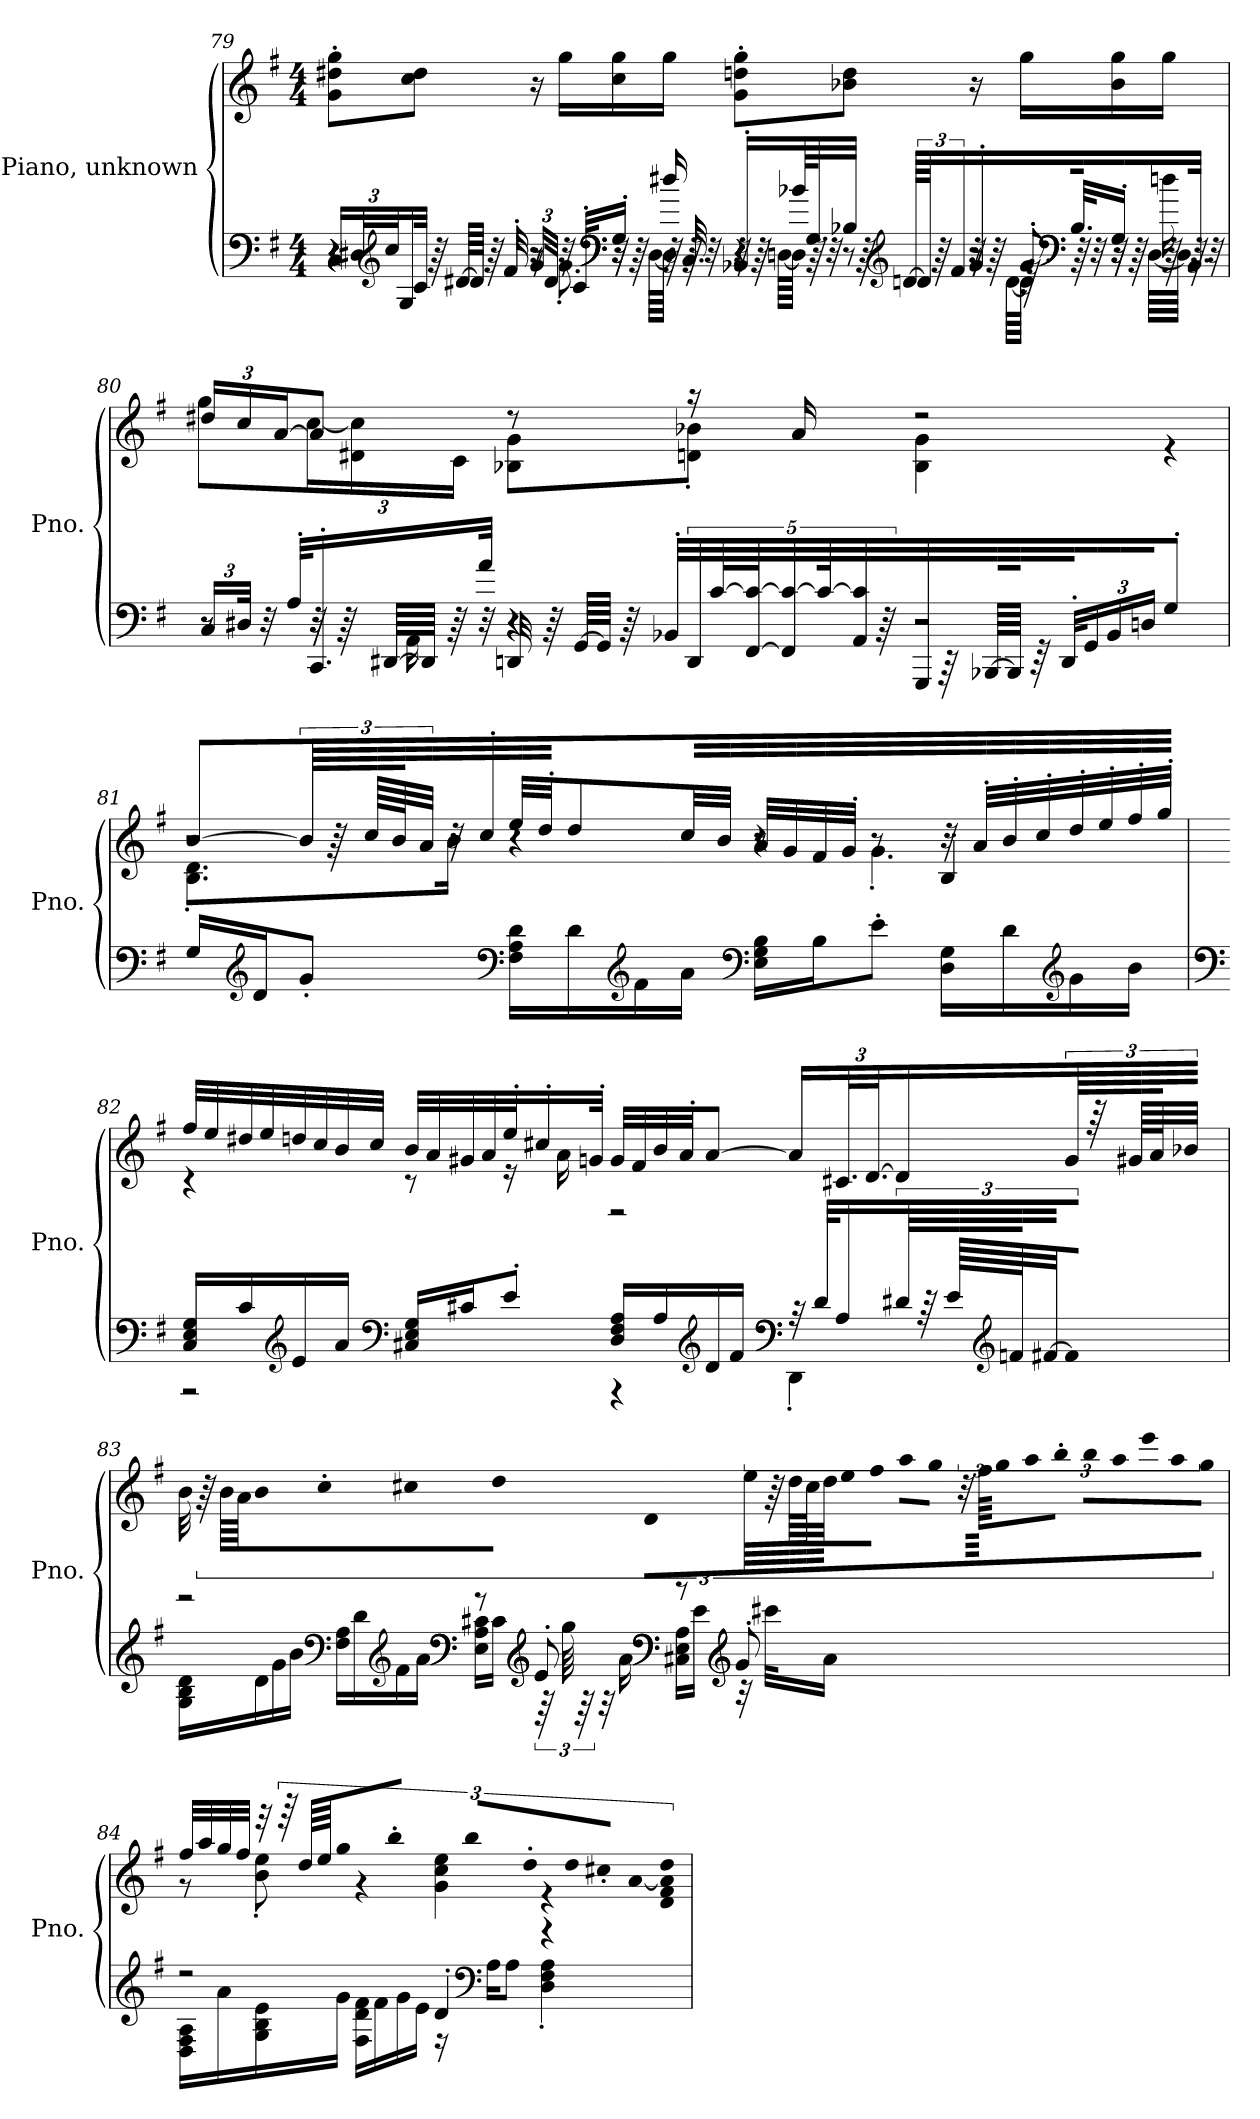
**kern	**kern
*part1	*part1
*staff2	*staff1
*I"Piano, unknown	*
*I'Pno.	*
!!LO:LB:g=z
*clefF4	*clefG2
*k[f#]	*k[f#]
*M4/4	*M4/4
=79	=79
*^	*
*	*^	*
*	*	*Xbrackettup	*
*	*	*^	*
4r	4r	24C/LL	4r	8g\' 8dd#X\' 8gg\'L
.	.	48D#X/L	.	.
*clefG2	*	*	*	*
.	.	48cc/J	.	.
.	.	24G/	.	.
.	.	32c/JJk	.	8cc\ 8dd#\J
.	.	64r	.	.
.	.	[64d#X/LLLL	.	.
.	.	64d#/JJJJ]	.	.
.	.	64r	.	.
.	.	32f#'/	.	.
8r	16r	24g/LL	8r	16r
.	.	48d#/JJk	.	.
.	8.g'\	32r	.	16gg\LL
.	.	32c'/KLL	.	.
*clefF4	*	*	*	*
16r	.	16G'/JJ	32r	16cc\ 16gg\
.	.	.	64r	.
.	.	.	[64D#\LLLL	.
16dd#X/	.	64r	64D#\JJJJ]	16gg\JJ
.	.	32.C/	64r	.
.	.	.	32r	.
4r	4r	16BB-X'/LL	32r	8g\' 8ddn\' 8gg\'L
.	.	.	64r	.
.	.	.	[64Dn\LLLL	.
.	.	64b-X/KL	64D\JJJJ]	.
.	.	32.G/	64r	.
.	.	.	32r	.
.	.	32B-X/JJJ	8r	8b-X\ 8dd\J
.	.	64r	.	.
*clefG2	*	*	*	*
.	.	[64dn/LLLL	.	.
*	*	*brackettup	*	*
.	.	96d/JJJJ]	.	.
.	.	96r	.	.
.	.	24f#/	.	.
16r	32r	16g'/	8r	16r
.	64r	.	.	.
.	[64d\LLLL	.	.	.
8.g'/	64d\JJJJ]	64r	.	16gg\LL
*clefF4	*	*	*	*
.	64r	32.B-/KLL	.	.
.	32r	.	.	.
.	16r	16G'/JJ	32r	16b-\ 16gg\
.	.	.	64r	.
.	.	.	[64D\LLLL	.
.	16ddn\	64r	64D\JJJJ]	16gg\JJ
.	.	32.BB-/	64r	.
.	.	.	32r	.
*v	*v	*v	*v	*
!!LO:LB:g=z
=80	=80
*Xbrackettup	*Xbrackettup
*^	*^
*	*^	*	*
24C/LL	8r	8r	24dd#X/LL	8gg\L
48D#X/JJk	.	.	24cc/	.
32r	.	.	.	.
.	.	.	[24a/J	.
32A'/KLL	.	.	.	.
16.CC'/	16r	32r	8a/J]	[24cc\L
.	.	64r	.	.
.	.	.	.	24d#X\ 24cc\]
.	.	[64DD#X/LLLL	.	.
.	16AA\	64DD#/JJJJ]	.	.
.	.	64r	.	.
.	.	.	.	24c\JJ
32a/JJk	.	32r	.	.
32DDn/	4r	4r	8r	8B-X\ 8g\L
64r	.	.	.	.
[64GG/LLLL	.	.	.	.
64GG/JJJJ]	.	.	.	.
64r	.	.	.	.
32BB-X'/LLL	.	.	.	.
*brackettup	*	*	*	*
40DD/	.	.	16r	8dn\' 8b-X\'J
[80c/L	.	.	.	.
[80FF#/ 80c/_J	.	.	.	.
40FF#/] 40c/_	.	.	.	.
.	.	.	16a/	.
80c/K_	.	.	.	.
40AA/ 40c/]JJJ	.	.	.	.
80r	.	.	.	.
32GGG/	2r	2r	2r	4B-\ 4g\
64r	.	.	.	.
[64BBB-X/LLLL	.	.	.	.
64BBB-/JJJJ]	.	.	.	.
64r	.	.	.	.
32DD'/KLL	.	.	.	.
*Xbrackettup	*	*	*	*
24GG/	.	.	.	.
24BB-/	.	.	.	.
24Dn/JJ	.	.	.	.
4G'/	.	.	.	4r
*v	*v	*v	*	*
!!LO:LB:g=z
=81	=81	=81
*	*	*^
16G/LL	[8b/L	8.B\' 8.d\'L	2r
*clefG2	*	*	*
16d/J	.	.	.
*	*brackettup	*	*
8g'/J	96b/Jkkk]	.	.
.	96r	.	.
.	96cc/LLLL	.	.
*	*Xbrackettup	*	*
.	96b/J	.	.
.	48a/JJJ	.	.
.	32r	16b\Jk	.
.	32cc'/	.	.
*clefF4	*	*	*
16F#\ 16A\ 16d\LL	32ee/LLL	4r	.
.	32dd'/JJ	.	.
16d\	8dd/	.	.
*clefG2	*	*	*
16f#\	.	.	.
16a\JJ	32cc/LL	.	.
.	32b/JJJ	.	.
*clefF4	*	*	*
16E\ 16G\ 16B\LL	32a/LLL	8r	4r
.	32g/	.	.
16B\J	32f#/	.	.
.	32g'/JJJ	.	.
8e'\J	8r	4.g'\	.
16D\ 16G\LL	32r	.	4B'/
.	32a'/LLL	.	.
16d\	32b'/	.	.
.	32cc'/	.	.
*clefG2	*	*	*
16g\	32dd'/	.	.
.	32ee'/	.	.
16b\JJ	32ff#'/	.	.
.	32gg'/JJJ	.	.
*	*v	*v	*v
!!LO:LB:g=z
=82	=82
*clefF4	*
*^	*^
16C/ 16E/ 16G/LL	2r	32ff#/LLL	4r
.	.	32ee/	.
16c/	.	32dd#X/	.
.	.	32ee/	.
*clefG2	*	*	*
16e/	.	32ddn/	.
.	.	32cc/	.
16a/JJ	.	32b/	.
.	.	32cc/JJJ	.
*clefF4	*	*	*
16C#X/ 16E/ 16G/LL	.	32b/LLL	8r
.	.	32a/	.
16c#X/J	.	32g#X/	.
.	.	32a/	.
8e'/J	.	32ee'/J	16r
.	.	16cc#X'/	.
.	.	.	16a\
.	.	32gn'/JJk	.
16D/ 16F#/ 16A/LL	4r	32g/LLL	2r
.	.	32f#/	.
16A/	.	32b/	.
.	.	32a'/JJ	.
*clefG2	*	*	*
16d/	.	[8a/J	.
16f#/JJ	.	.	.
*clefF4	*	*	*
32r	4DD'\	16a/LL]	.
32d/KLL	.	.	.
16A/	.	48.c#X/L	.
.	.	[48.d/J	.
*brackettup	*	*	*
96d#X/JJkk	.	16d/]	.
96r	.	.	.
96e/LLLL	.	.	.
*clefG2	*	*	*
*Xbrackettup	*	*	*
96fn/J	.	.	.
[48f#X/J	.	.	.
*	*	*brackettup	*
16f#/JJ]	.	96g/JJkk	.
.	.	96r	.
.	.	96g#X/LLLL	.
*	*	*Xbrackettup	*
.	.	96a/J	.
.	.	48b-X/JJJ	.
*	*	*v	*v
!!LO:LB:g=z
=83	=83	=83
2r	16G\ 16B\ 16d\LL	32b\
*	*	*brackettup
.	.	96r
.	.	96b\LLLL
.	.	96a\J
.	16d\	32b\
.	.	32cc'\J
.	16g\	16cc#X\
.	16b\JJ	16dd\JJ
*clefF4	*	*
.	16F#\ 16A\LL	16d/LL
.	16d\	96ee/JJkk
.	.	96r
.	.	96dd\LLLL
*	*	*Xbrackettup
.	.	96cc#\J
.	.	48dd\J
*clefG2	*	*
.	16f#\	16ee\
.	16a\JJ	16ff#\JJ
*clefF4	*	*
8r	16E\ 16A\ 16c#X\LL	16aa\LL
.	16c#\JJ	16gg\JJ
*clefG2	*	*
*	*brackettup	*brackettup
8e'/	96r	48r
.	96gg\	.
.	96r	96ff#\KLLL
.	32r	32gg\
.	16a\	32aa\
.	.	32bb'\JJJ
*clefF4	*	*
8r	16C#X\ 16E\ 16A\LL	32bb\LLL
.	.	32aa\JJ
.	16e\JJ	8eee\
*clefG2	*	*
8g'/	32r	.
.	32ccc#X\KLL	.
.	16a\JJ	32aa\LL
.	.	32gg\JJJ
!!LO:PB:g=z
=84	=84	=84
*	*	*^
2r	16D\ 16F#\ 16A\LL	32ff#/LLL	8r
.	.	32aa/	.
.	16a\	32gg/	.
.	.	32ff#/JJJ	.
.	16G\ 16B\ 16e\	32r	8b\' 8ee\'
.	.	96r	.
.	.	96dd/LLLL	.
.	.	96ee/J	.
.	16g\JJ	32gg/	.
.	.	32bb'/JJJ	.
.	16F#\ 16d\ 16f#\LL	32bb/LLL	4r
.	.	32dd'/JJ	.
.	16f#\	8dd/	.
.	16g\	.	.
.	16e\JJ	16cc#X'/Jk	.
4d'/	16r	[4a/	4g\ 4cc#\ 4ee\
*clefF4	*	*	*
.	16A\KL	.	.
.	8A\J	.	.
4r	4D\' 4F#\' 4A\'	4d/ 4f#/ 4a/] 4dd/	4r
*v	*v	*	*
*	*v	*v
=	=
*-	*-
